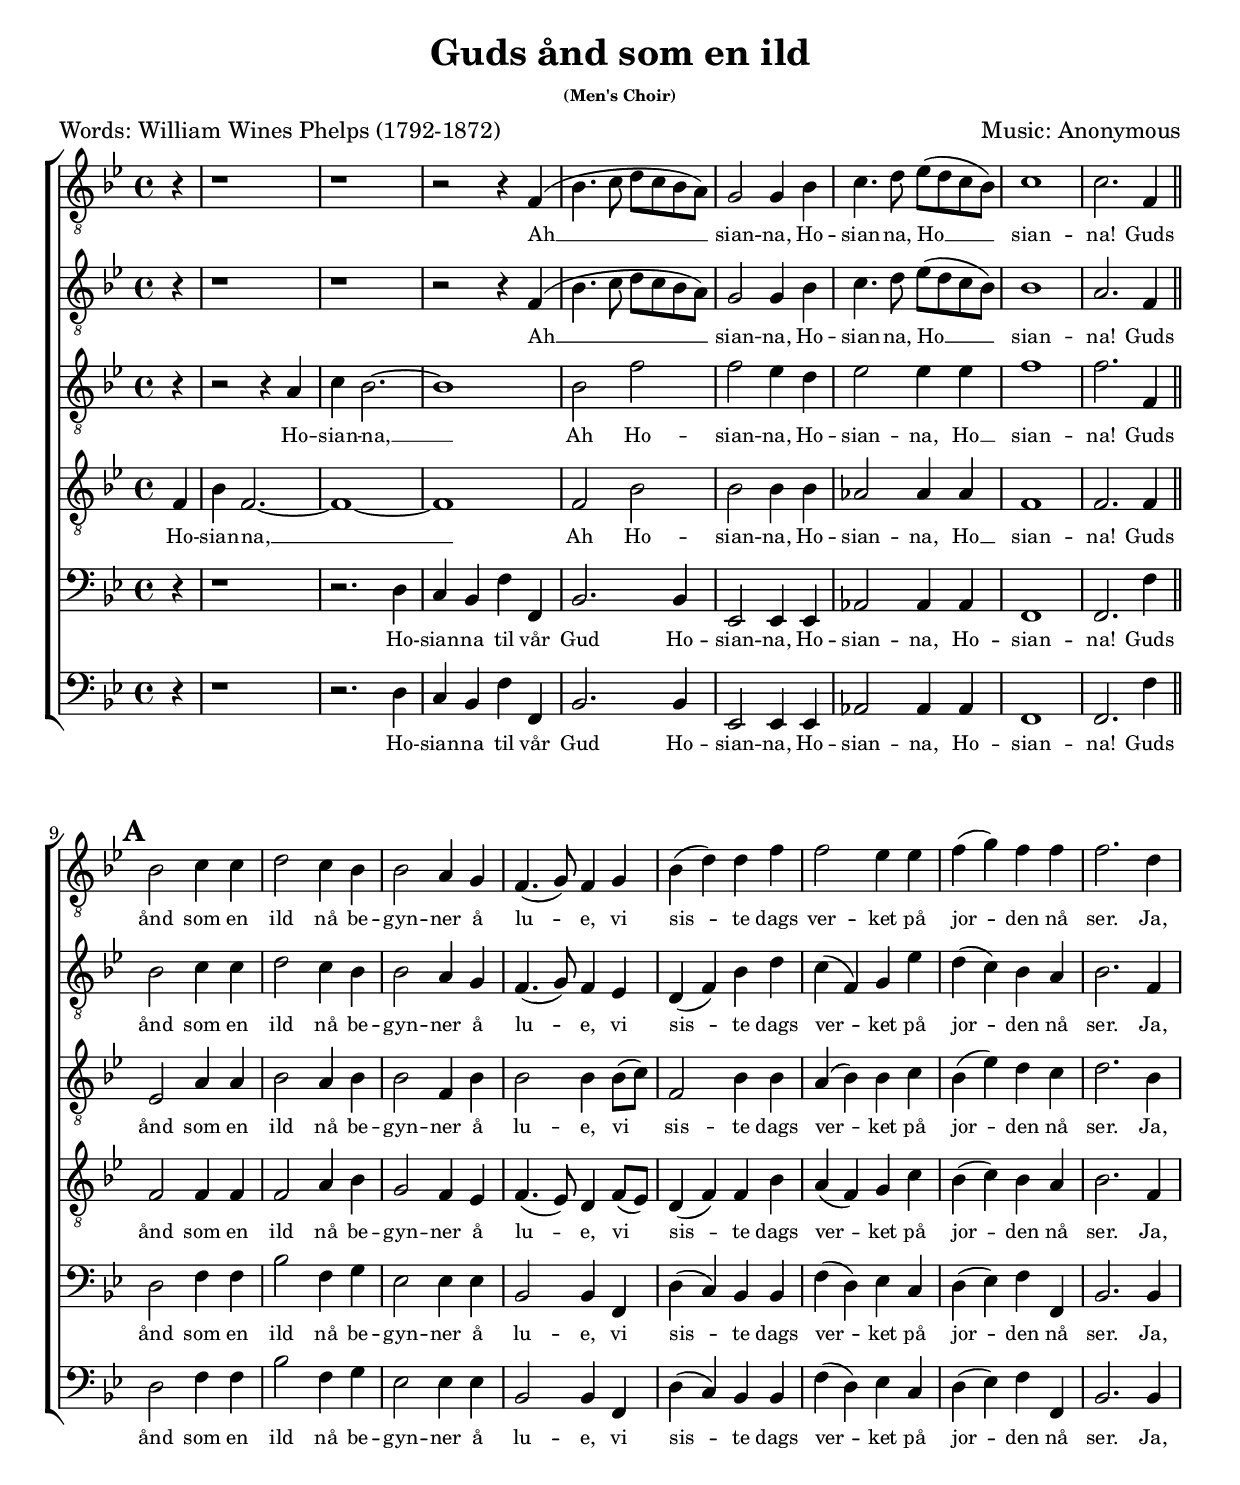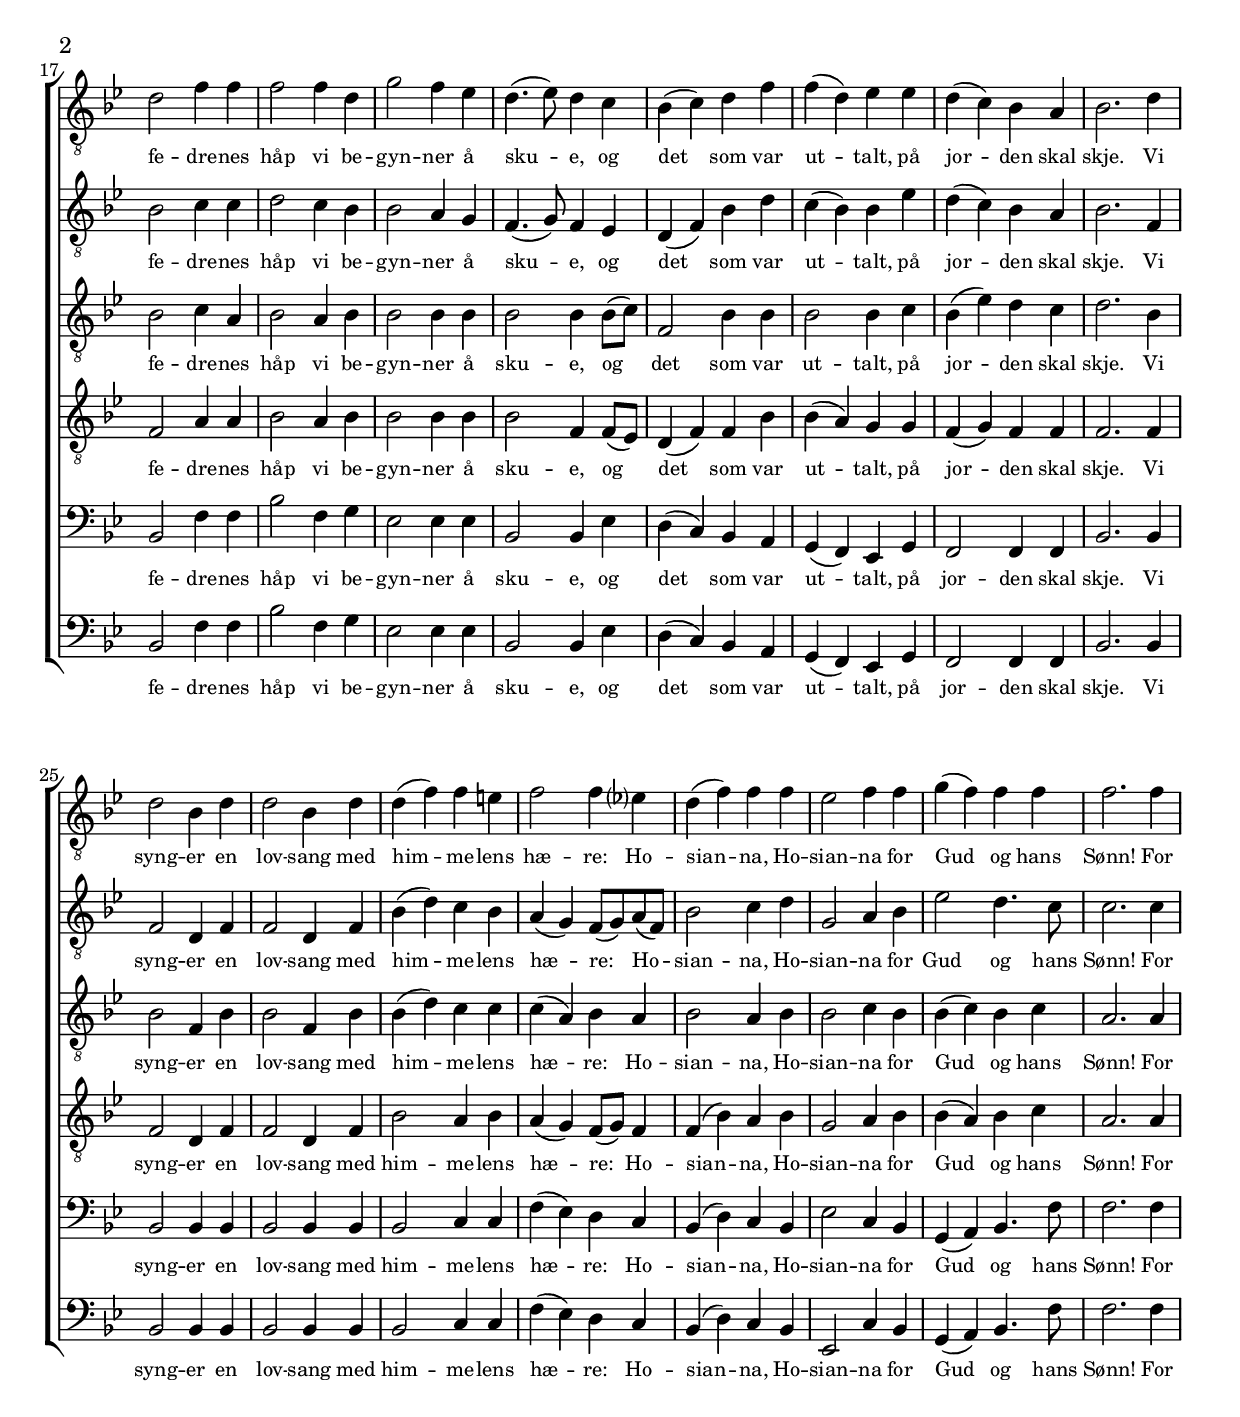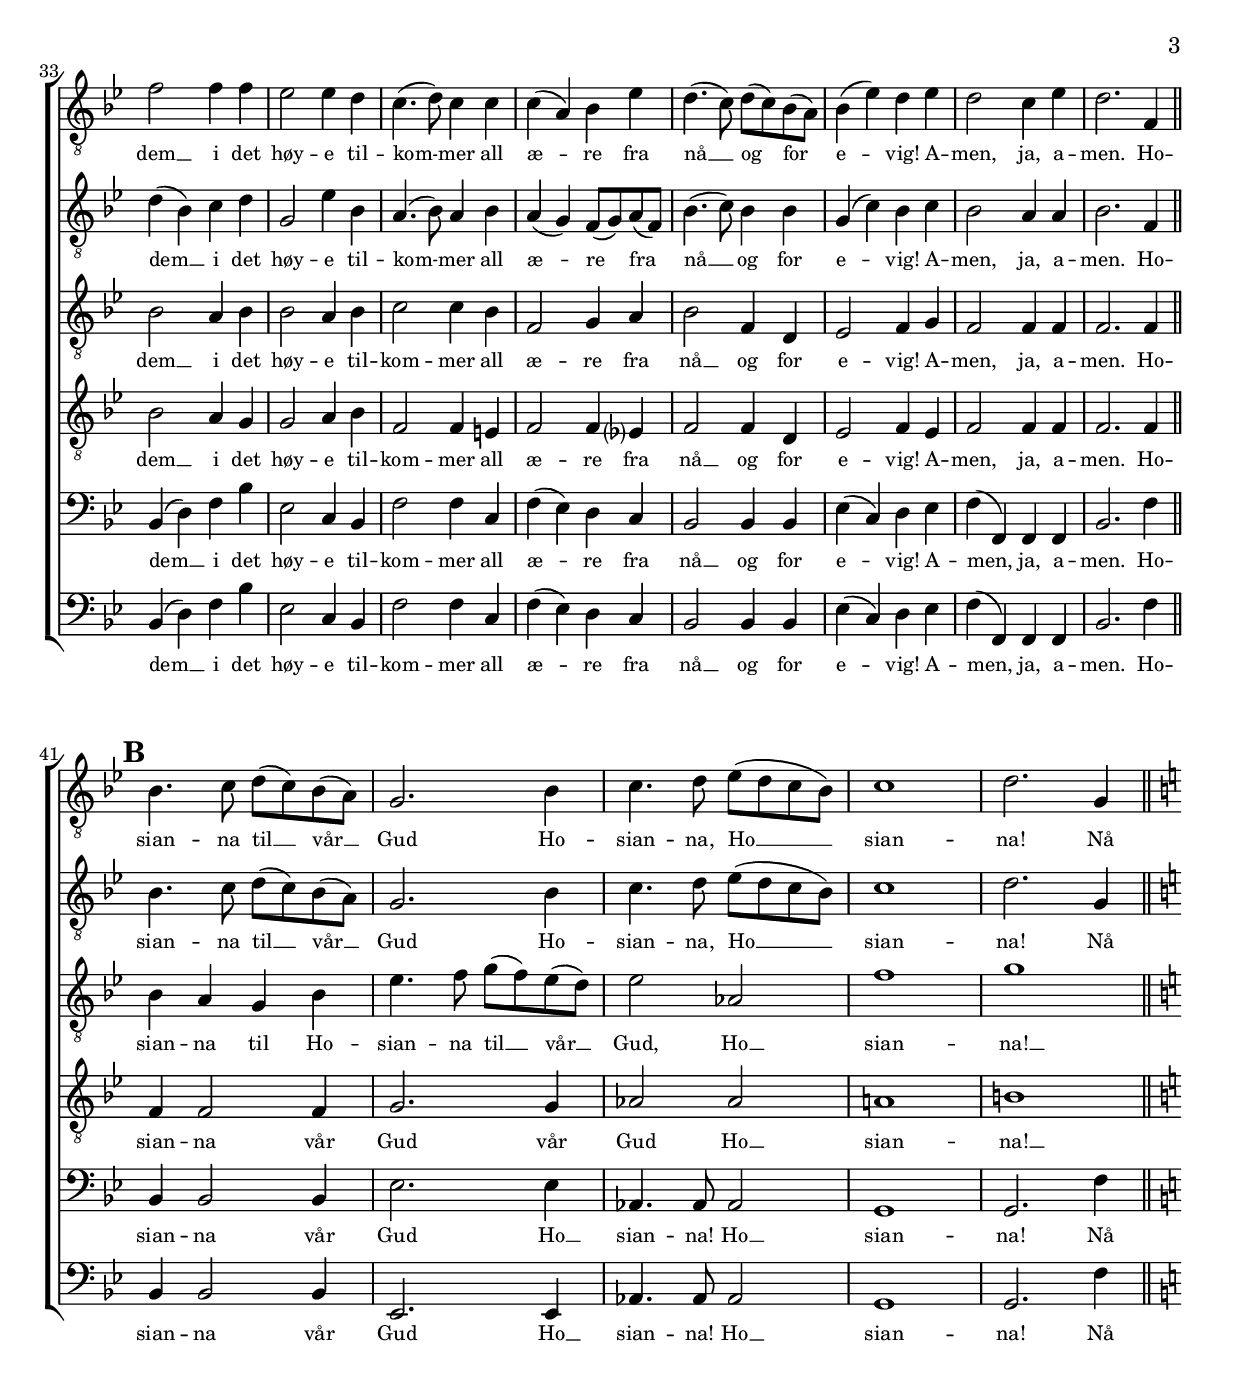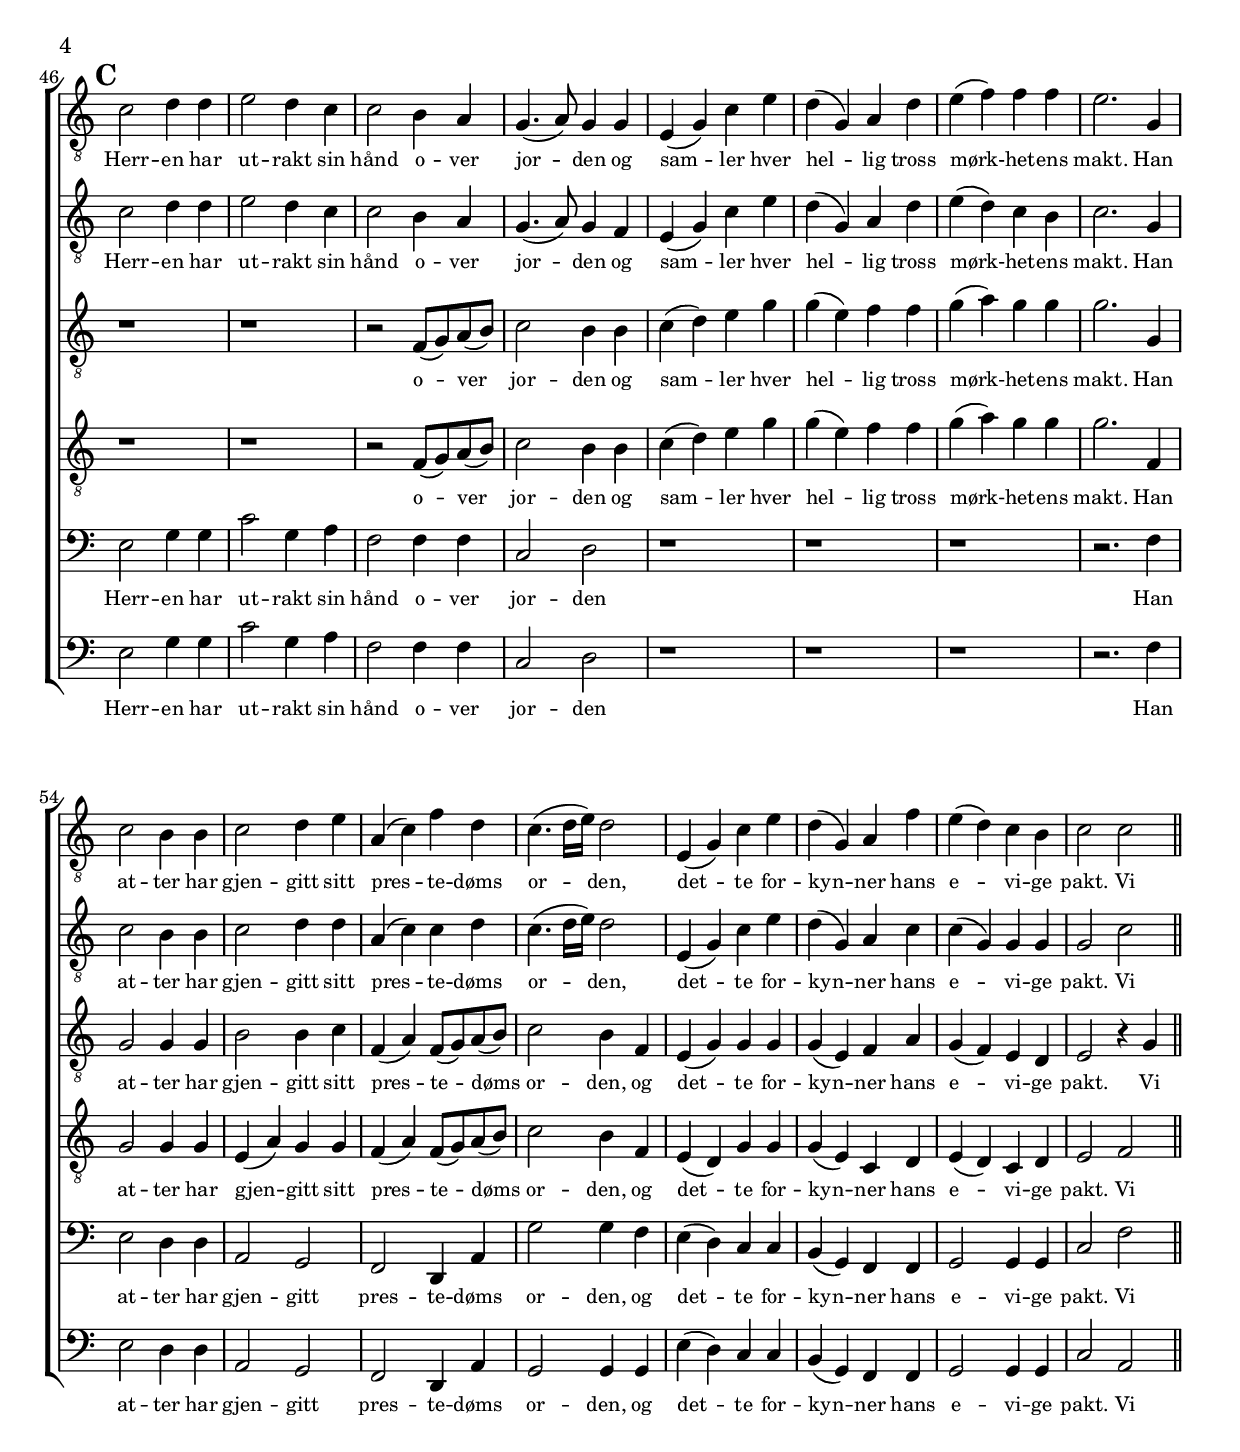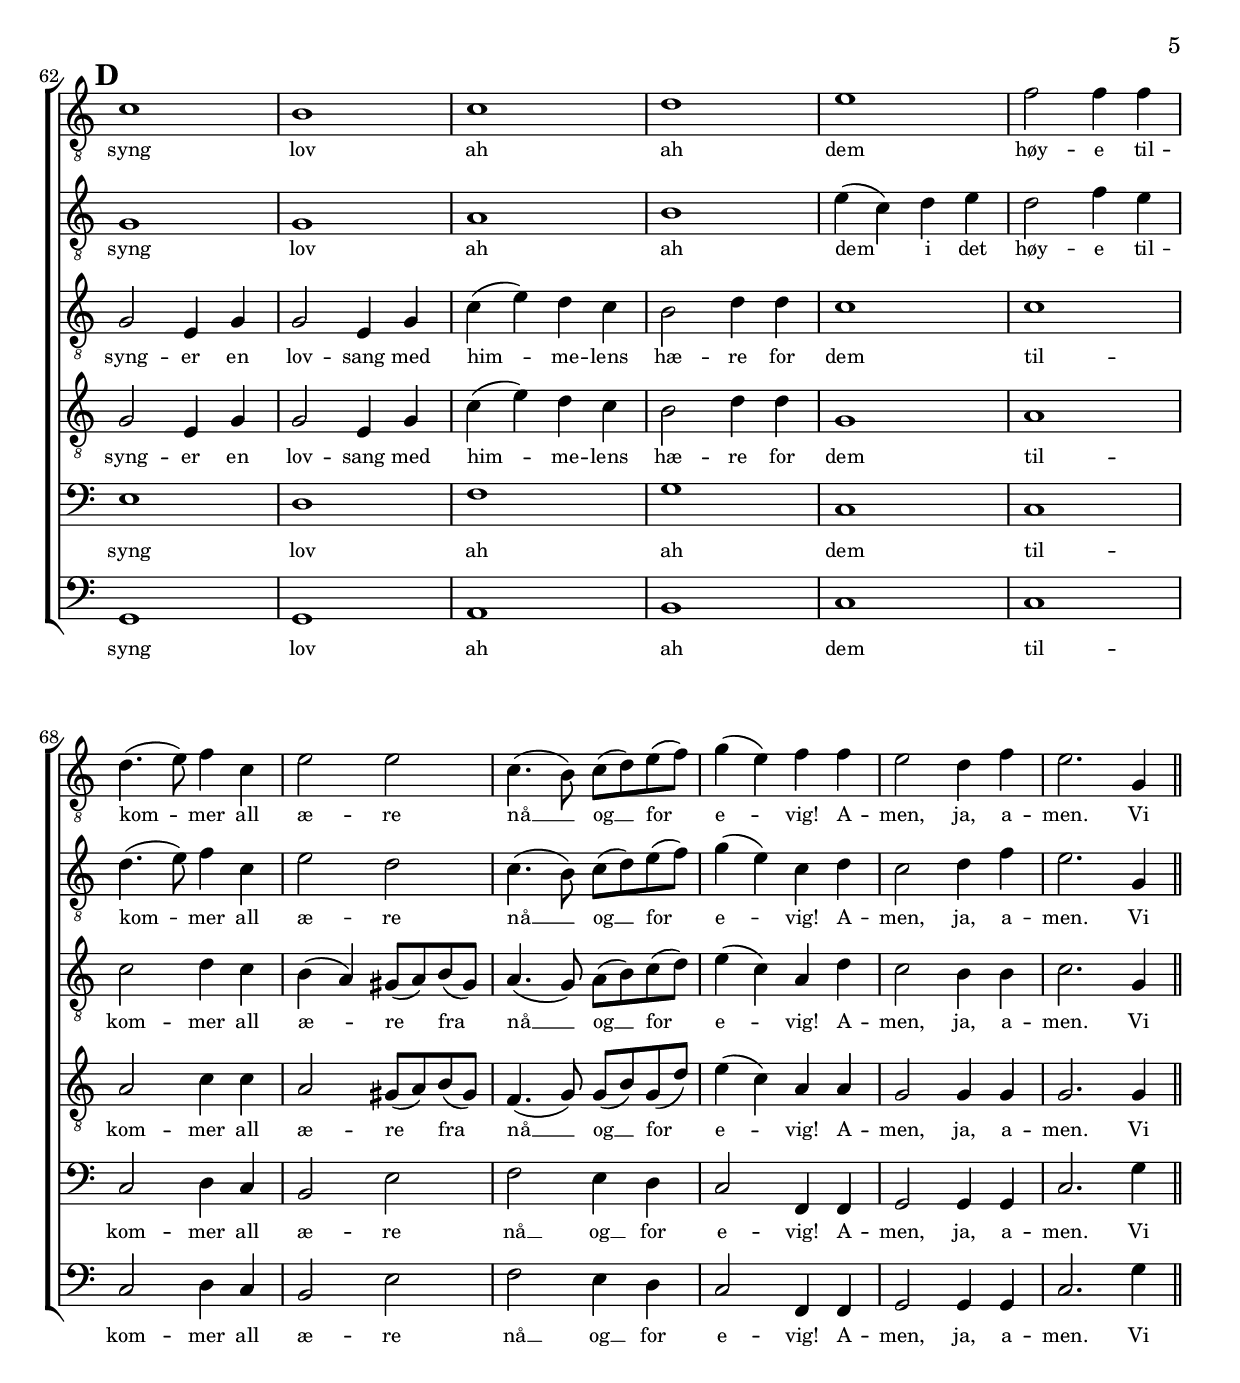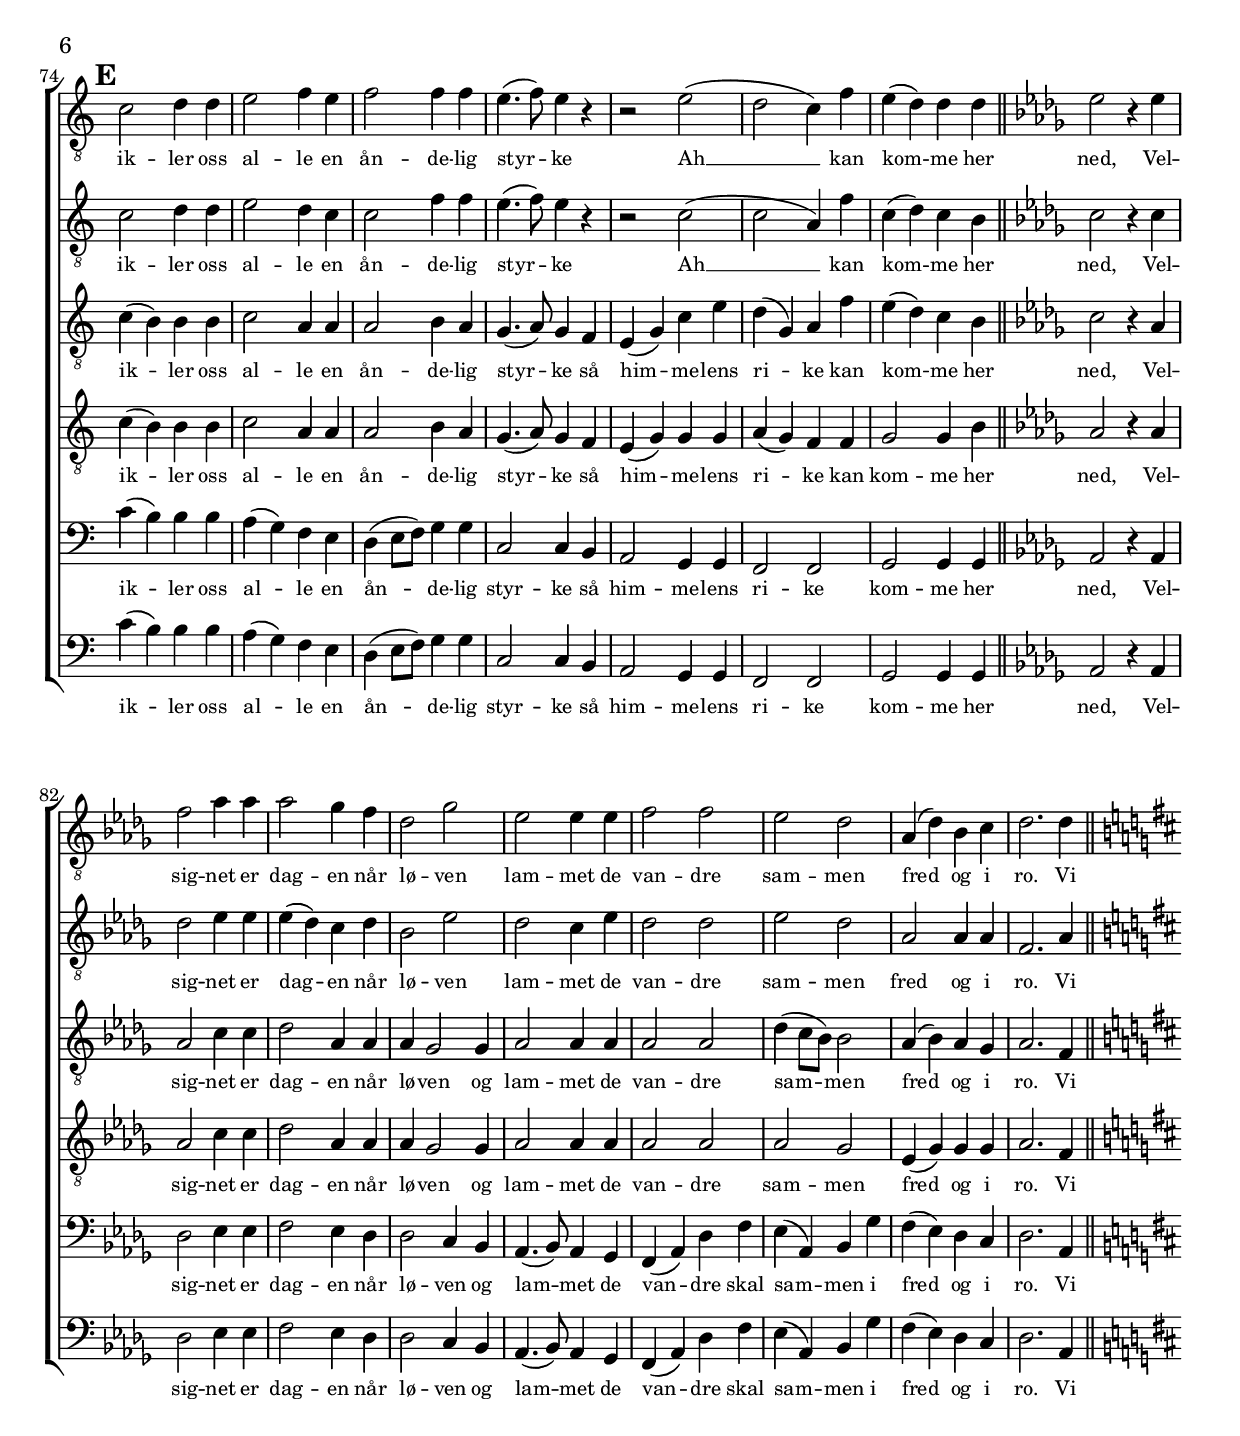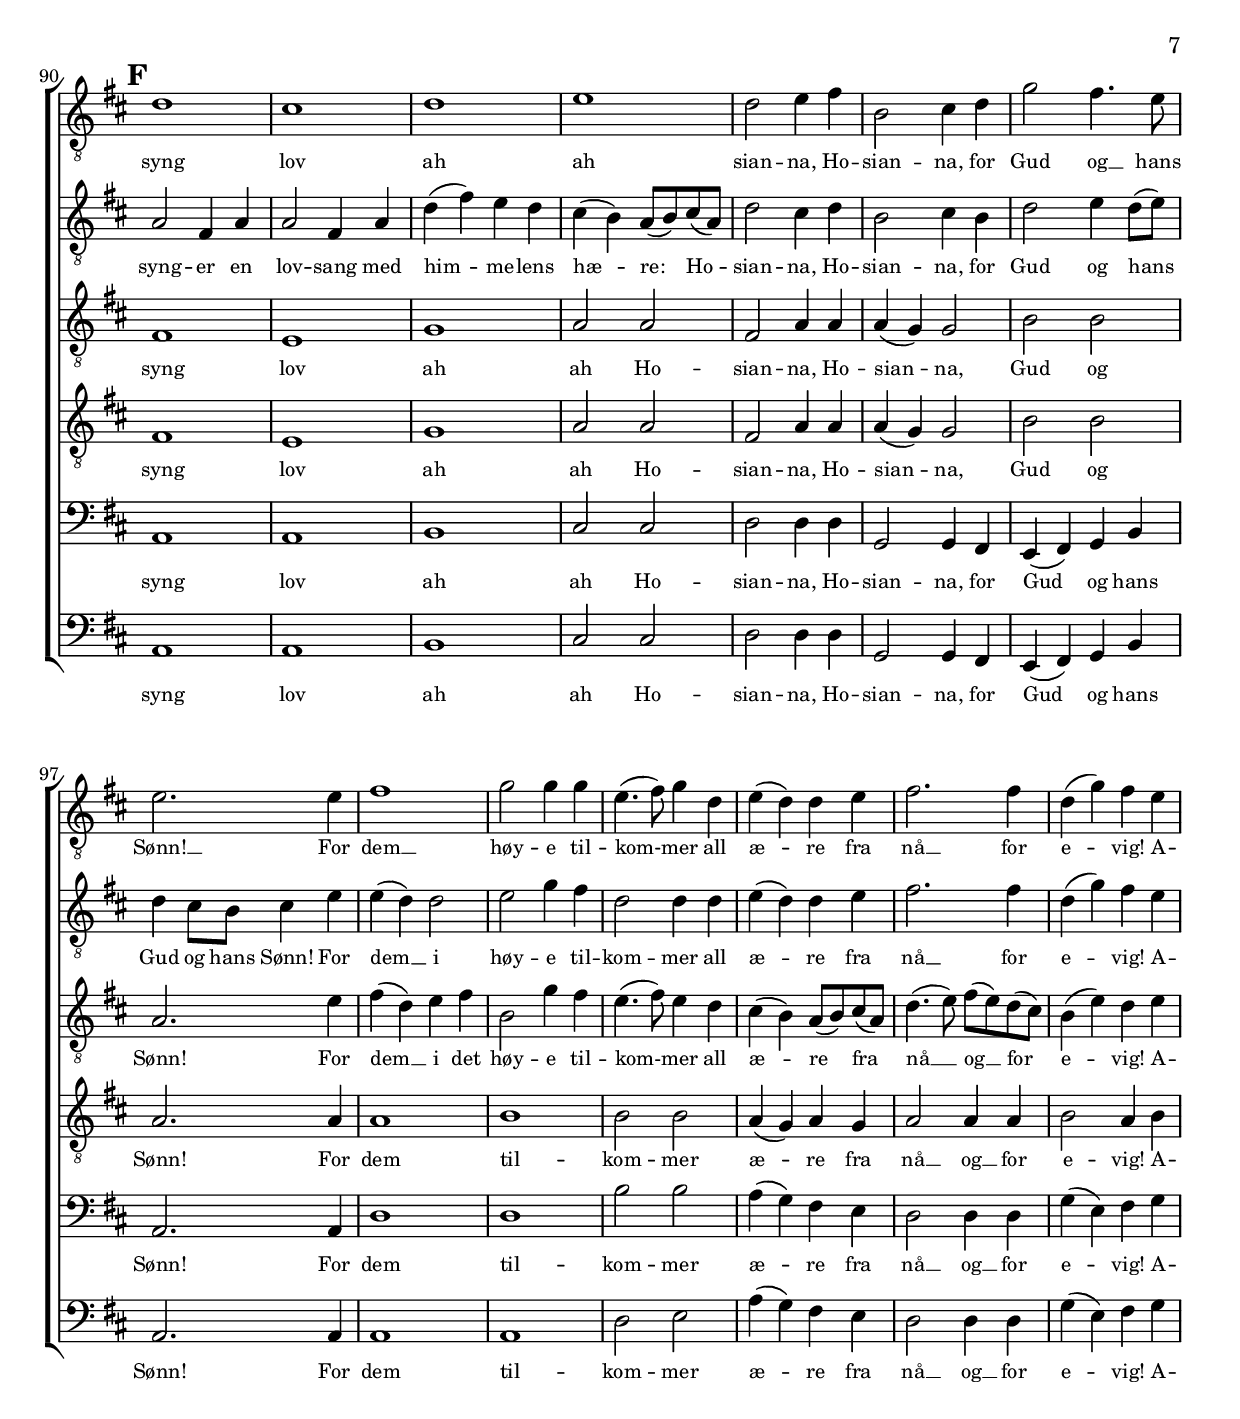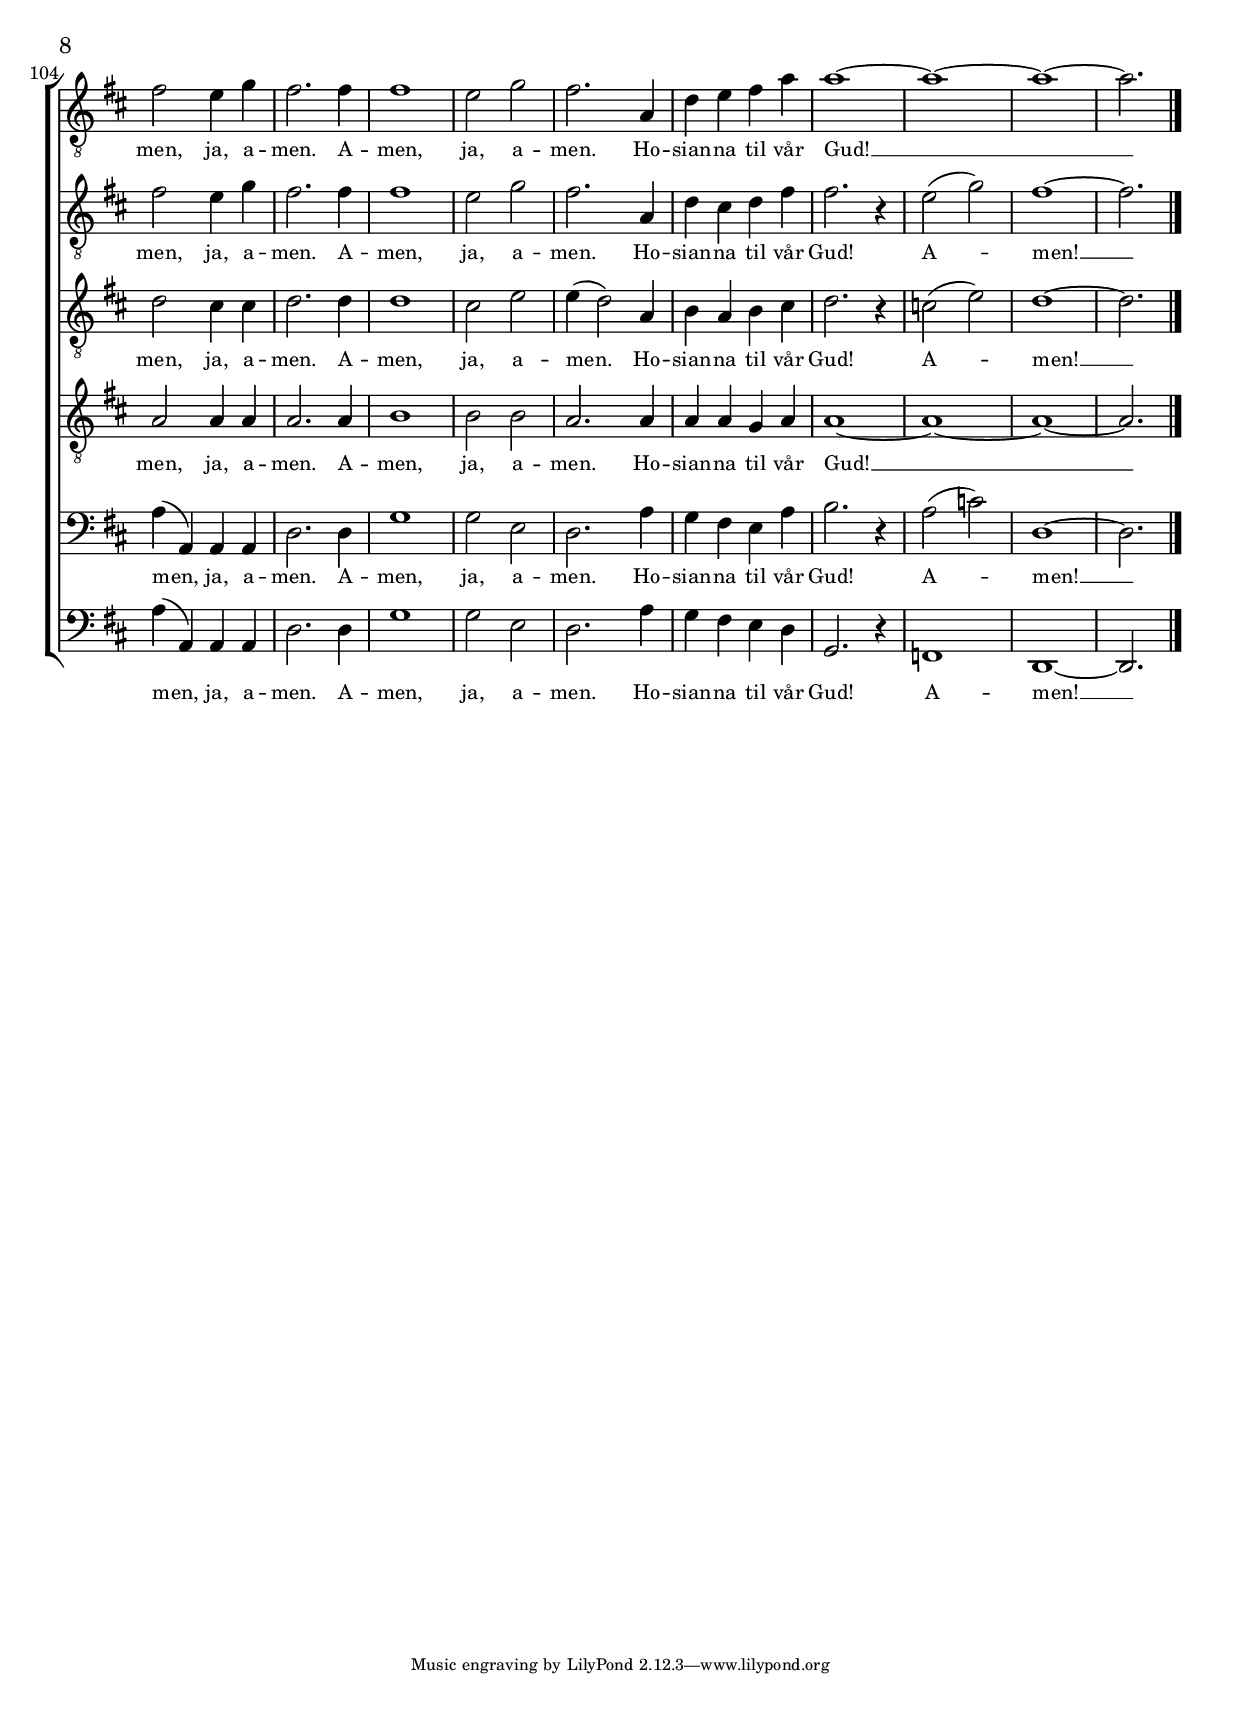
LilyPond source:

\version "2.12.3"
\header {
  filename = "guds_and_som_en_ild.ly"
  title = "Guds ånd som en ild"
  subtitle = \markup { \teeny "(Men's Choir)" }
  arranger = "Music: Anonymous"
  meter = "Words: William Wines Phelps (1792-1872)"
%  copyright = "© 2003 Michael Bearden"
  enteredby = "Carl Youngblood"
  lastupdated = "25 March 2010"
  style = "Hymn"
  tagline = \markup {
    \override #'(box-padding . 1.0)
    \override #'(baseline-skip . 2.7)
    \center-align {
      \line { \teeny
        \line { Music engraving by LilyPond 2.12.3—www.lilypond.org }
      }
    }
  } % This sets the statement at the bottom of last page.
}
\paper {
  indent = 0.0\pt
  page-limit-inter-system-space = ##t
  page-limit-inter-system-space-factor = 1.1
  top-margin = 1\cm
  bottom-margin = 1\cm
  left-margin = 1\cm
  right-margin = 1\cm
  first-page-number = #1
  between-system-space = 3.0\cm
  between-system-padding = #1
  ragged-bottom=##t
  ragged-last-bottom=##t
}

global = {
  \key bes \major
  \time 4/4
}
tenoronenotes = \relative c {
  \clef "G_8"
  \partial 4
  r4 | r1 | r | r2 r4 f4( | bes4. c8 d c bes a) |
  g2 g4 bes | c4. d8 ees( d c bes) | c1 c2. f,4 \bar "||"
  \mark \default \break                                                 % A
  bes2 c4 c | d2 c4 bes | bes2 a4 g | f4.( g8) f4 g |
  bes( d) d f | f2 ees4 ees | f( g) f f | f2. d4
  d2 f4 f | f2 f4 d | g2 f4 ees | d4.( ees8) d4 c |
  bes( c) d f | f( d) ees ees | d( c) bes a | bes2. d4 |
  d2 bes4 d | d2 bes4 d | d( f) f e | f2 f4 ees? |
  d( f) f f | ees2 f4 f | g( f) f f | f2. f4 |
  f2 f4 f | ees2 ees4 d | c4.( d8) c4 c | c( a) bes ees |
  d4.( c8) d( c) bes( a) | bes4( ees) d ees | d2 c4 ees | d2. f,4 |
  \mark \default \break                                                 % B
  bes4. c8 d( c) bes( a) | g2. bes4 | c4. d8 ees( d c bes) |
  c1 | d2. g,4 \bar "||"
  \mark \default \break \key c \major                                   % C
  c2 d4 d | e2 d4 c | c2 b4 a | g4.( a8) g4 g |
  e( g) c e | d( g,) a d | e( f) f f | e2. g,4 |
  c2 b4 b | c2 d4 e | a,( c) f d | c4.( d16 e16) d2 |
  e,4( g) c e | d( g,) a f' | e( d) c b | c2 c \bar "||"
  \mark \default \break                                                 % D
  c1 | b | c | d |
  e | f2 f4 f | d4.( e8) f4 c | e2 e |
  c4.( b8) c( d) e( f) | g4( e) f f | e2 d4 f | e2. g,4 \bar "||"
  \mark \default \break                                                 % E
  c2 d4 d | e2 f4 e | f2 f4 f | e4.( f8 ) e4 r |
  r2 e( | d c4) f | e( d) d d \bar "||" \key des \major ees2 r4 ees |
  f2 aes4 aes | aes2 ges4 f | des2 ges |  ees ees4 ees |
  f2 f | ees des | aes4( des) bes c | des2. des4 \bar "||"
  \mark \default \break                                                 % F
  \key d \major d1 | cis | d | e |
  d2 e4 fis | b,2 cis4 d | g2 fis4. e8 | e2. e4 |
  fis1 | g2 g4 g | e4.( fis8) g4 d | e( d) d e |
  fis2. fis4 | d( g) fis e | fis2 e4 g | fis2. fis4 |
  fis1 | e2 g | fis2. a,4 | d e fis a |
  a1 ~ | a1 ~ | a1 ~ | a2. \bar "|."
}
tenoronewords = \lyricmode {
  Ah __ sian -- na, Ho -- sian -- na, Ho __ sian -- na!
  Guds ånd som en ild nå be -- gyn -- ner å lu -- e,
  vi sis -- te dags ver -- ket på jor -- den nå ser.
  Ja, fe -- dre -- nes håp vi be -- gyn -- ner å sku -- e,
  og det som var ut -- talt, på jor -- den skal skje.
  Vi syng -- er en lov -- sang med him -- me -- lens hæ -- re:
  Ho -- sian -- na, Ho -- sian -- na for Gud og hans Sønn!
  For dem __ i det høy -- e til -- kom -- mer all æ -- re
  fra nå __ og for e -- vig! A -- men, ja, a -- men.
  Ho -- sian -- na til __ vår __ Gud Ho -- sian -- na, Ho __ sian -- na!
  Nå Herr -- en har ut -- rakt sin hånd o -- ver jor -- den
  og sam -- ler hver hel -- lig tross mørk -- het -- ens makt.
  Han at -- ter har gjen -- gitt sitt pres -- te -- døms or -- den,
  det -- te for -- kyn -- ner hans e -- vi -- ge pakt.
  Vi syng lov ah ah dem høy -- e til -- kom -- mer all æ -- re
  nå __ og __ for e -- vig! A -- men, ja, a -- men.
  Vi ik -- ler oss al -- le en ån -- de -- lig styr -- ke
  Ah __ kan kom -- me her ned, Vel -- sig -- net er dag -- en
  når lø -- ven lam -- met de van -- dre sam -- men
  fred og i ro. Vi syng lov ah ah
  sian -- na, Ho -- sian -- na, for Gud og __ hans Sønn! __
  For dem __ høy -- e til -- kom -- mer all æ -- re fra nå __ for e -- vig!
  A -- men, ja, a -- men. A -- men, ja, a -- men. Ho -- sian -- na til vår Gud! __
}
tenortwonotes = \relative c {
  \clef "G_8"
  \partial 4
  r4 | r1 | r | r2 r4 f4( | bes4. c8 d c bes a) |
  g2 g4 bes | c4. d8 ees( d c bes) | bes1 | a2. f4 \bar "||"
  \mark \default \break                                                 % A
  bes2 c4 c | d2 c4 bes | bes2 a4 g | f4.( g8) f4 ees |
  d( f) bes d | c( f,) g ees' | d( c) bes a | bes2. f4
  bes2 c4 c | d2 c4 bes | bes2 a4 g | f4.( g8) f4 ees |
  d( f) bes d | c( bes) bes ees | d( c) bes a | bes2. f4 |
  f2 d4 f | f2 d4 f | bes( d) c bes | a( g) f8( g) a( f) |
  bes2 c4 d | g,2 a4 bes | ees2 d4. c8 | c2. c4 |
  d( bes) c d | g,2 ees'4 bes | a4.( bes8) a4 bes | a( g) f8( g) a( f) |
  bes4.( c8) bes4 bes | g4( c) bes c | bes2 a4 a | bes2. f4 |
  \mark \default \break                                                 % B
  bes4. c8 d( c) bes( a) | g2. bes4 | c4. d8 ees( d c bes) |
  c1 | d2. g,4 \bar "||"
  \mark \default \break \key c \major                                   % C
  c2 d4 d | e2 d4 c | c2 b4 a | g4.( a8) g4 f |
  e( g) c e | d( g,) a d | e( d) c b | c2. g4 |
  c2 b4 b | c2 d4 d | a( c) c d | c4.( d16 e16) d2 |
  e,4( g) c e | d( g,) a c | c( g) g g | g2 c \bar "||"
  \mark \default \break                                                 % D
  g1 | g | a | b |
  e4( c) d e | d2 f4 e | d4.( e8) f4 c | e2 d |
  c4.( b8) c( d) e( f) | g4( e) c d | c2 d4 f | e2. g,4 \bar "||"
  \mark \default \break                                                 % E
  c2 d4 d | e2 d4 c | c2 f4 f | e4.( f8 ) e4 r |
  r2 c( | c a4) f' | c( d) c b \bar "||" \key des \major c2 r4 c |
  des2 ees4 ees | ees4( des) c des | bes2 ees | des c4 ees |
  des2 des | ees des | aes2 aes4 aes | f2. aes4 \bar "||"
  \mark \default \break                                                 % F
  \key d \major a2 fis4 a | a2 fis4 a | d( fis) e d | cis( b) a8( b) cis( a) |
  d2 cis4 d | b2 cis4 b | d2 e4 d8( e8) | d4 cis8 b cis4 e |
  e( d) d2 | e2 g4 fis | d2 d4 d | e( d) d e |
  fis2. fis4 | d( g) fis e | fis2 e4 g | fis2. fis4 |
  fis1 | e2 g | fis2. a,4 | d cis d fis |
  fis2. r4 | e2( g) | fis1 ~ | fis2. \bar "|."
}
tenortwowords = \lyricmode {
  Ah __ sian -- na, Ho -- sian -- na, Ho __ sian -- na!
  Guds ånd som en ild nå be -- gyn -- ner å lu -- e,
  vi sis -- te dags ver -- ket på jor -- den nå ser.
  Ja, fe -- dre -- nes håp vi be -- gyn -- ner å sku -- e,
  og det som var ut -- talt, på jor -- den skal skje.
  Vi syng -- er en lov -- sang med him -- me -- lens hæ -- re:
  Ho -- sian -- na, Ho -- sian -- na for Gud og hans Sønn!
  For dem __ i det høy -- e til -- kom -- mer all æ -- re
  fra nå __ og for e -- vig! A -- men, ja, a -- men.
  Ho -- sian -- na til __ vår __ Gud Ho -- sian -- na, Ho __ sian -- na!
  Nå Herr -- en har ut -- rakt sin hånd o -- ver jor -- den
  og sam -- ler hver hel -- lig tross mørk -- het -- ens makt.
  Han at -- ter har gjen -- gitt sitt pres -- te -- døms or -- den,
  det -- te for -- kyn -- ner hans e -- vi -- ge pakt.
  Vi syng lov ah ah dem i det høy -- e til -- kom -- mer all æ -- re
  nå __ og __ for e -- vig! A -- men, ja, a -- men.
  Vi ik -- ler oss al -- le en ån -- de -- lig styr -- ke
  Ah __ kan kom -- me her ned, Vel -- sig -- net er dag -- en
  når lø -- ven lam -- met de van -- dre sam -- men
  fred og i ro. Vi syng -- er en lov -- sang med him -- me -- lens hæ -- re:
  Ho -- sian -- na, Ho -- sian -- na, for Gud og hans Gud og hans Sønn!
  For dem __  i høy -- e til -- kom -- mer all æ -- re fra nå __ for e -- vig!
  A -- men, ja, a -- men. A -- men, ja, a -- men.
  Ho -- sian -- na til vår Gud! A -- men! __
}
barionenotes = \relative c' {
  \clef "G_8"
  \partial 4
  r4 | r2 r4 a | c bes2. ~ | bes1 | bes2 f' |
  f ees4 d | ees2 ees4 ees | f1 | f2. f,4 \bar "||"
  \mark \default \break                                                         % A
  ees2 a4 a | bes2 a4 bes | bes2 f4 bes | bes2 bes4 bes8( c) |
  f,2 bes4 bes | a( bes) bes c | bes( ees) d c | d2. bes4 |
  bes2 c4 a | bes2 a4 bes | bes2 bes4 bes | bes2 bes4 bes8( c) |
  f,2 bes4 bes | bes2 bes4 c | bes( ees) d c | d2. bes4 |
  bes2 f4 bes | bes2 f4 bes | bes( d) c c | c( a) bes a |
  bes2 a4 bes | bes2 c4 bes | bes( c) bes c | a2. a4 |
  bes2 a4 bes | bes2 a4 bes | c2 c4 bes | f2 g4 a |
  bes2 f4 d | ees2 f4 g | f2 f4 f | f2. f4 \bar "||"
  \mark \default \break                                                         % B
  bes a g bes | ees4. f8 g( f) ees( d) | ees2 aes, | f'1 | g \bar "||"
  \mark \default \break \key c \major                                           % C
  r | r | r2 f,8( g) a( b) |
  c2 b4 b | c( d) e g | g( e) f f | g( a) g g | 
  g2. g,4 | g2 g4 g | b2 b4 c | f,( a) f8( g) a( b) |
  c2 b4 f | e( g) g g | g( e) f a | g( f) e d | e2 r4 g \bar "||"
  \mark \default \break                                                         % D
  g2 e4 g | g2 e4 g | c4( e) d c | b2 d4 d |
  c1 | c | c2 d4 c | b( a) gis8( a) b( gis) |
  a4.( g8) a( b) c( d) | e4( c) a d | c2 b4 b | c2. g4 \bar "||"
  \mark \default \break                                                         % E
  c( b) b b | c2 a4 a | a2 b4 a | g4.( a8) g4 f |
  e( g) c e | d( g,) a f' | e( d) c b \bar "||" \key des \major c2 r4 aes |
  aes2 c4 c | des2 aes4 aes | aes ges2 ges4 | aes2 aes4 aes |
  aes2 aes | des4( c8 bes) bes2 | aes4( bes) aes ges | aes2. f4 \bar "||"
  \mark \default \break                                                         % F
  \key d \major fis1 | e | g | a2 a |
  fis2 a4 a | a( g) g2 | b b | a2. e'4 |
  fis( d) e fis | b,2 g'4 fis | e4.( fis8) e4 d | cis( b) a8( b) cis( a) |
  d4.( e8) fis( e) d( cis) | b4( e) d e | d2 cis4 cis | d2. d4 |
  d1 | cis2 e | e4( d2) a4 | b a b cis |
  d2. r4 | c2( e) | d1 ~ | d2. \bar "|."
}
barionewords = \lyricmode {
  Ho -- sian -- na, __ Ah Ho -- sian -- na, Ho -- sian -- na, Ho __ sian -- na!
  Guds ånd som en ild nå be -- gyn -- ner å lu -- e,
  vi sis -- te dags ver -- ket på jor -- den nå ser.
  Ja, fe -- dre -- nes håp vi be -- gyn -- ner å sku -- e,
  og det som var ut -- talt, på jor -- den skal skje.
  Vi syng -- er en lov -- sang med him -- me -- lens hæ -- re:
  Ho -- sian -- na, Ho -- sian -- na for Gud og hans Sønn!
  For dem __ i det høy -- e til -- kom -- mer all æ -- re
  fra nå __ og for e -- vig! A -- men, ja, a -- men.
  Ho -- sian -- na til Ho -- sian -- na til __ vår __ Gud, Ho __ sian -- na! __
  o -- ver jor -- den
  og sam -- ler hver hel -- lig tross mørk -- het -- ens makt.
  Han at -- ter har gjen -- gitt sitt pres -- te -- døms or -- den,
  og det -- te for -- kyn -- ner hans e -- vi -- ge pakt.
  Vi syng -- er en lov -- sang med him -- me -- lens hæ -- re for dem
  til -- kom -- mer all æ -- re fra nå __ og __ for e -- vig!
  A -- men, ja, a -- men.
  Vi ik -- ler oss al -- le en ån -- de -- lig styr -- ke
  så him -- me -- lens ri -- ke kan kom -- me her ned,
  Vel -- sig -- net er dag -- en
  når lø -- ven og lam -- met de van -- dre sam -- men
  fred og i ro. Vi syng lov ah ah
  Ho -- sian -- na, Ho -- sian -- na, Gud og Sønn!
  For dem __  i det høy -- e til -- kom -- mer all æ -- re
  fra nå __ og __ for e -- vig!
  A -- men, ja, a -- men. A -- men, ja, a -- men.
  Ho -- sian -- na til vår Gud! A -- men! __
}
baritwonotes = \relative c {
  \clef "G_8"
  f4 | bes f2. ~ | f1 ~ | f1 | f2 bes |
  bes bes4 bes | aes2 aes4 aes | f1 | f2. f4 \bar "||"
  \mark \default \break                                                         % A
  f2 f4 f | f2 a4 bes | g2 f4 ees | f4.( ees8) d4 f8( ees) |
  d4( f) f bes | a( f) g c | bes( c) bes a | bes2. f4 |
  f2 a4 a | bes2 a4 bes | bes2 bes4 bes | bes2 f4 f8( ees) |
  d4( f) f bes | bes( a) g g | f( g) f f | f2. f4 |
  f2 d4 f | f2 d4 f | bes2 a4 bes | a( g) f8( g) f4 |
  f( bes) a bes | g2 a4 bes | bes( a) bes c | a2. a4 |
  bes2 a4 g | g2 a4 bes | f2 f4 e | f2 f4 ees? |
  f2 f4 d | ees2 f4 ees | f2 f4 f | f2. f4 |
  \mark \default \break                                                         % B
  f f2 f4 | g2. g4 | aes2 aes | a!1 | b \bar "||"
  \mark \default \break \key c \major                                           % C
  r | r | r2 f8( g) a( b) |
  c2 b4 b | c( d) e g | g( e) f f | g( a) g g | 
  g2. f,4 | g2 g4 g | e( a) g g | f( a) f8( g) a( b) |
  c2 b4 f | e( d) g g | g( e) c d | e( d) c d | e2 f \bar "||"
  \mark \default \break                                                         % D
  g2 e4 g | g2 e4 g | c4( e) d c | b2 d4 d |
  g,1 | a | a2 c4 c | a2 gis8( a) b( gis) |
  f4.( g8) g( b) g( d') | e4( c) a a | g2 g4 g | g2. g4 \bar "||"
  \mark \default \break                                                         % E
  c( b) b b | c2 a4 a | a2 b4 a | g4.( a8) g4 f |
  e( g) g g | a( g) f f | g2 g4 b \bar "||" \key des \major aes2 r4 aes |
  aes2 c4 c | des2 aes4 aes | aes ges2 ges4 | aes2 aes4 aes |
  aes2 aes | aes ges | ees4( ges) ges ges | aes2. f4 \bar "||"
  \mark \default \break                                                         % F
  \key d \major fis1 | e | g | a2 a |
  fis2 a4 a | a( g) g2 | b b | a2. a4 |
  a1 | b | b2 b | a4( g) a g |
  a2 a4 a | b2 a4 b | a2 a4 a | a2. a4 |
  b1 | b2 b | a2. a4 | a a g a |
  a1 ~ | a ~ | a ~ | a2. \bar "|."
}
baritwowords = \lyricmode {
  Ho -- sian -- na, __ Ah Ho -- sian -- na, Ho -- sian -- na, Ho __ sian -- na!
  Guds ånd som en ild nå be -- gyn -- ner å lu -- e,
  vi sis -- te dags ver -- ket på jor -- den nå ser.
  Ja, fe -- dre -- nes håp vi be -- gyn -- ner å sku -- e,
  og det som var ut -- talt, på jor -- den skal skje.
  Vi syng -- er en lov -- sang med him -- me -- lens hæ -- re:
  Ho -- sian -- na, Ho -- sian -- na for Gud og hans Sønn!
  For dem __ i det høy -- e til -- kom -- mer all æ -- re
  fra nå __ og for e -- vig! A -- men, ja, a -- men.
  Ho -- sian -- na vår Gud vår Gud Ho __ sian -- na! __
  o -- ver jor -- den
  og sam -- ler hver hel -- lig tross mørk -- het -- ens makt.
  Han at -- ter har gjen -- gitt sitt pres -- te -- døms or -- den,
  og det -- te for -- kyn -- ner hans e -- vi -- ge pakt.
  Vi syng -- er en lov -- sang med him -- me -- lens hæ -- re for dem
  til -- kom -- mer all æ -- re fra nå __ og __ for e -- vig!
  A -- men, ja, a -- men.
  Vi ik -- ler oss al -- le en ån -- de -- lig styr -- ke
  så him -- me -- lens ri -- ke kan kom -- me her ned,
  Vel -- sig -- net er dag -- en
  når lø -- ven og lam -- met de van -- dre sam -- men
  fred og i ro. Vi syng lov ah ah
  Ho -- sian -- na, Ho -- sian -- na, Gud og Sønn!
  For dem til -- kom -- mer æ -- re
  fra nå __ og __ for e -- vig!
  A -- men, ja, a -- men. A -- men, ja, a -- men.
  Ho -- sian -- na til vår Gud! __
}
bassonenotes = \relative c {
  \clef bass
  \partial 4
  r4 | r1 | r2. d4 | c bes f' f, | bes2. bes4 |
  ees,2 ees4 ees | aes2 aes4 aes | f1 | f2. f'4 \bar "||"
  \mark \default \break                                                         % A
  d2 f4 f | bes2 f4 g | ees2 ees4 ees | bes2 bes4 f |
  d'( c) bes bes | f'( d) ees c | d( ees) f f, | bes2. bes4 |
  bes2 f'4 f | bes2 f4 g | ees2 ees4 ees | bes2 bes4 ees |
  d( c) bes a | g( f) ees g | f2 f4 f | bes2. bes4 |
  bes2 bes4 bes | bes2 bes4 bes | bes2 c4 c | f( ees) d c |
  bes( d) c bes | ees2 c4 bes | g( a) bes4. f'8 | f2. f4 |
  bes,4( d) f bes | ees,2 c4 bes | f'2 f4 c | f( ees) d c |
  bes2 bes4 bes | ees( c) d ees | f( f,) f f | bes2. f'4 |
  \mark \default \break                                                         % B
  bes, bes2 bes4 | ees2. ees4 | aes,4. aes8 aes2 | g1 | g2. f'4 \bar "||"
  \mark \default \break \key c \major                                           % C
  e2 g4 g | c2 g4 a | f2 f4 f | c2 d |
  r1 | r | r | r2. f4 |
  e2 d4 d | a2 g | f d4 a' | g'2 g4 f |
  e( d) c c | b( g) f f | g2 g4 g | c2 f \bar "||"
  \mark \default \break                                                         % D
  e1 | d | f | g |
  c, | c | c2 d4 c | b2 e |
  f e4 d | c2 f,4 f | g2 g4 g | c2. g'4 \bar "||"
  \mark \default \break                                                         % E
  c( b) b b | a( g) f e | d( e8 f) g4 g | c,2 c4 b | 
  a2 g4 g | f2 f | g g4 g \bar "||" \key des \major aes2 r4 aes |
  des2 ees4 ees | f2 ees4 des | des2 c4 bes | aes4.( bes8) aes4 ges |
  f( aes) des f | ees( aes,) bes ges' | f( ees) des c | des2. aes4 \bar "||"
  \mark \default \break                                                         % F
  \key d \major
  a1 | a | b | cis2 cis |
  d2 d4 d | g,2 g4 fis | e( fis) g b | a2. a4 |
  d1 | d | b'2 b | a4( g) fis e |
  d2 d4 d | g( e) fis g | a( a,) a a | d2. d4 |
  g1 | g2 e | d2. a'4 | g fis e a |
  b2. r4 | a2( c) | d,1 ~ | d2. \bar "|."
}
basswords = \lyricmode {
  Ho -- sian -- na til vår Gud Ho -- sian -- na, Ho -- sian -- na, Ho -- sian -- na!
  Guds ånd som en ild nå be -- gyn -- ner å lu -- e,
  vi sis -- te dags ver -- ket på jor -- den nå ser.
  Ja, fe -- dre -- nes håp vi be -- gyn -- ner å sku -- e,
  og det som var ut -- talt, på jor -- den skal skje.
  Vi syng -- er en lov -- sang med him -- me -- lens hæ -- re:
  Ho -- sian -- na, Ho -- sian -- na for Gud og hans Sønn!
  For dem __ i det høy -- e til -- kom -- mer all æ -- re
  fra nå __ og for e -- vig! A -- men, ja, a -- men.
  Ho -- sian -- na vår Gud Ho __ sian -- na! Ho __ sian -- na!
  Nå Herr -- en har ut -- rakt sin hånd o -- ver jor -- den
  Han at -- ter har gjen -- gitt pres -- te -- døms or -- den,
  og det -- te for -- kyn -- ner hans e -- vi -- ge pakt.
  Vi syng lov ah ah dem
  til -- kom -- mer all æ -- re nå __ og __ for e -- vig!
  A -- men, ja, a -- men.
  Vi ik -- ler oss al -- le en ån -- de -- lig styr -- ke
  så him -- me -- lens ri -- ke kom -- me her ned,
  Vel -- sig -- net er dag -- en
  når lø -- ven og lam -- met de van -- dre skal sam -- men
  i fred og i ro. Vi syng lov ah ah
  Ho -- sian -- na, Ho -- sian -- na, for Gud og hans Sønn!
  For dem til -- kom -- mer æ -- re
  fra nå __ og __ for e -- vig!
  A -- men, ja, a -- men. A -- men, ja, a -- men.
  Ho -- sian -- na til vår Gud! A -- men! __
}
basstwonotes = \relative c {
  \clef bass
  \partial 4
  r4 | r1 | r2. d4 | c bes f' f, | bes2. bes4 |
  ees,2 ees4 ees | aes2 aes4 aes | f1 | f2. f'4 \bar "||"
  \mark \default \break                                                         % A
  d2 f4 f | bes2 f4 g | ees2 ees4 ees | bes2 bes4 f |
  d'( c) bes bes | f'( d) ees c | d( ees) f f, | bes2. bes4 |
  bes2 f'4 f | bes2 f4 g | ees2 ees4 ees | bes2 bes4 ees |
  d( c) bes a | g( f) ees g | f2 f4 f | bes2. bes4 |
  bes2 bes4 bes | bes2 bes4 bes | bes2 c4 c | f( ees) d c |
  bes( d) c bes | ees,2 c'4 bes | g( a) bes4. f'8 | f2. f4 |
  bes,4( d) f bes | ees,2 c4 bes | f'2 f4 c | f( ees) d c |
  bes2 bes4 bes | ees( c) d ees | f( f,) f f | bes2. f'4 |
  \mark \default \break                                                         % B
  bes, bes2 bes4 | ees,2. ees4 | aes4. aes8 aes2 | g1 | g2. f'4 \bar "||"
  \mark \default \break \key c \major                                           % C
  e2 g4 g | c2 g4 a | f2 f4 f | c2 d |
  r1 | r | r | r2. f4 |
  e2 d4 d | a2 g | f d4 a' | g2 g4 g |
  e'( d) c c | b( g) f f | g2 g4 g | c2 a \bar "||"
  \mark \default \break                                                         % D
  g1 | g | a | b |
  c | c | c2 d4 c | b2 e |
  f e4 d | c2 f,4 f | g2 g4 g | c2. g'4 \bar "||"
  \mark \default \break                                                         % E
  c( b) b b | a( g) f e | d( e8 f) g4 g | c,2 c4 b | 
  a2 g4 g | f2 f | g g4 g \bar "||" \key des \major aes2 r4 aes |
  des2 ees4 ees | f2 ees4 des | des2 c4 bes | aes4.( bes8) aes4 ges |
  f( aes) des f | ees( aes,) bes ges' | f( ees) des c | des2. aes4 \bar "||"
  \mark \default \break                                                         % F
  \key d \major
  a1 | a | b | cis2 cis |
  d2 d4 d | g,2 g4 fis | e( fis) g b | a2. a4 |
  a1 | a | d2 e | a4( g) fis e |
  d2 d4 d | g( e) fis g | a( a,) a a | d2. d4 |
  g1 | g2 e | d2. a'4 | g fis e d |
  g,2. r4 | f1 | d1 ~ | d2. \bar "|."
}

\score{
  \context ChoirStaff
  <<
    \context Staff = tenorone <<
      \override Staff.VerticalAxisGroup #'minimum-Y-extent = #'(-4.3 . 4.3)
      \context Voice = tenone {
        \set midiInstrument = #"Choir Aahs"
        << \global \tenoronenotes >>
      }
      \lyricsto "tenone" \new Lyrics \tenoronewords
    >>
    \context Staff = tenortwo <<
    \override Staff.VerticalAxisGroup #'minimum-Y-extent = #'(-4.3 . 4.3)
      \context Voice = tentwo {
        \set midiInstrument = #"Choir Aahs"
        << \global \tenortwonotes >>
      }
      \lyricsto "tentwo" \new Lyrics \tenortwowords
    >>
    \context Staff = barione <<
    \override Staff.VerticalAxisGroup #'minimum-Y-extent = #'(-4.3 . 4.3)
      \context Voice = barone {
        \set midiInstrument = #"Choir Aahs"
        << \global \barionenotes >>
      }
      \lyricsto "barone" \new Lyrics \barionewords
    >>
    \context Staff = baritwo <<
    \override Staff.VerticalAxisGroup #'minimum-Y-extent = #'(-4.3 . 4.3)
      \context Voice = bartwo {
        \set midiInstrument = #"Choir Aahs"
        << \global \baritwonotes >>
      }
      \lyricsto "bartwo" \new Lyrics \baritwowords
    >>
    \context Staff = bassone <<
    \override Staff.VerticalAxisGroup #'minimum-Y-extent = #'(-4.3 . 4.3)
      \context Voice = basone {
        \set midiInstrument = #"Choir Aahs"
        << \global \bassonenotes >>
      }
      \lyricsto "basone" \new Lyrics \basswords
    >>
    \context Staff = basstwo <<
    \override Staff.VerticalAxisGroup #'minimum-Y-extent = #'(-4.3 . 4.3)
      \context Voice = bastwo {
        \set midiInstrument = #"Choir Aahs"
        << \global \basstwonotes >>
      }
      \lyricsto "bastwo" \new Lyrics \basswords
    >>
  >>

  \layout {
    \context {
      \Lyrics
      
      % This helps layout. Don't change.
      \override VerticalAxisGroup #'minimum-Y-extent = #'(1.0 . 1.0)
      
      % Change the number to change the font size.
      \override LyricText #'font-size = #-1.0
    }
  }

  \midi {
    \context {
      \Staff
      \remove "Staff_performer"
    }
    \context {
      \Voice
      \consists "Staff_performer"
    }
    \context {
      \Score
      tempoWholesPerMinute = #(ly:make-moment 58 2)
    }
  }
}
